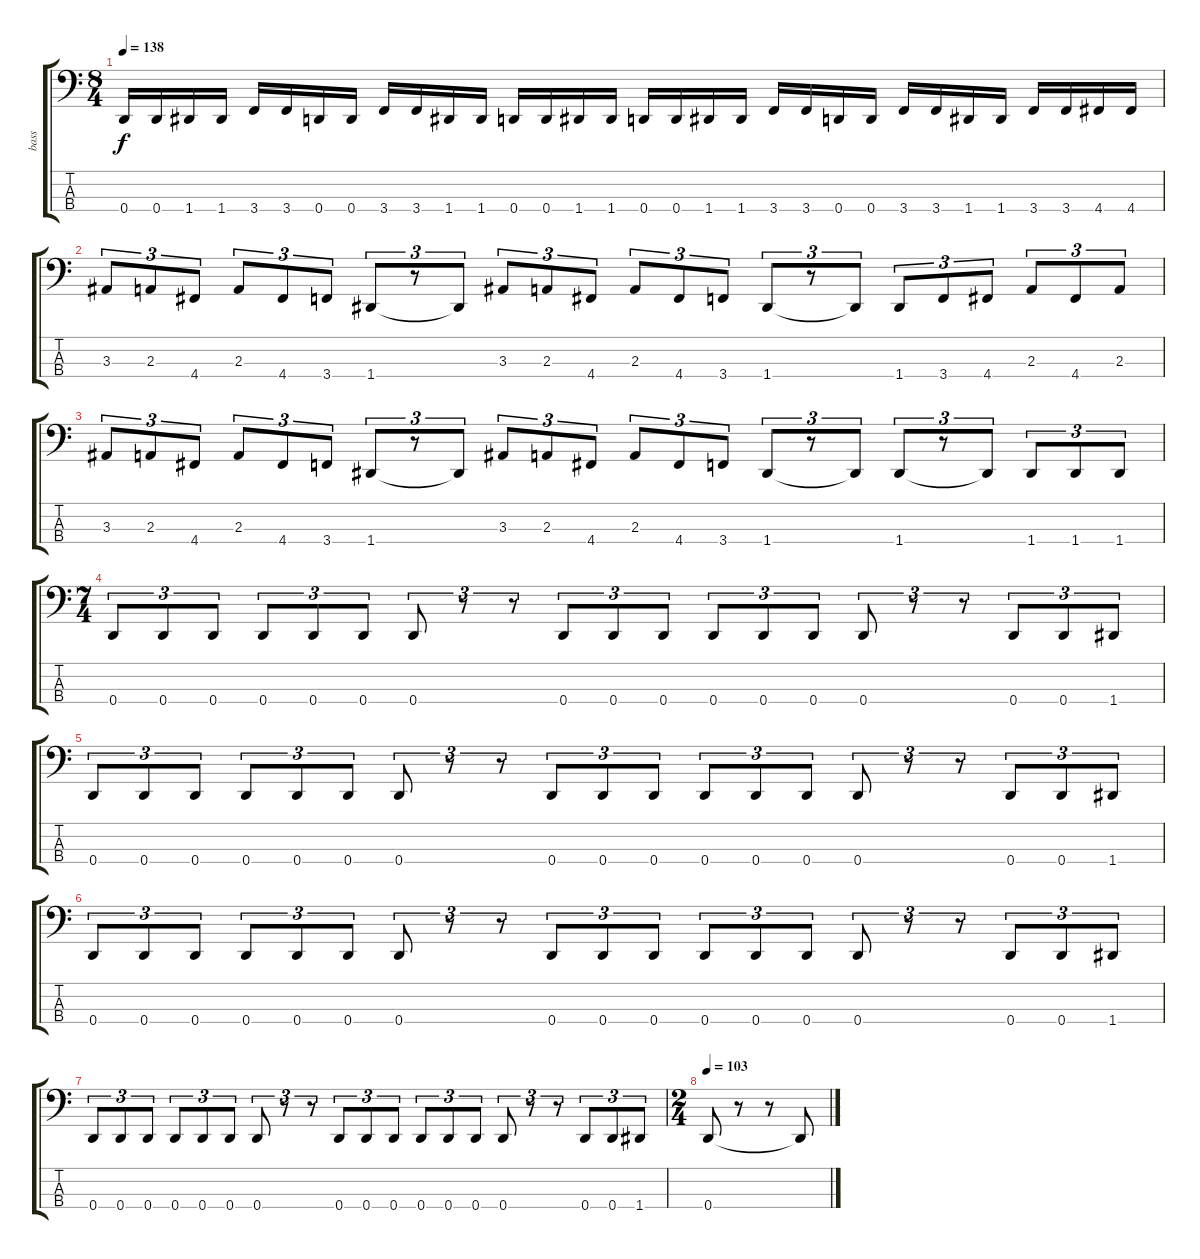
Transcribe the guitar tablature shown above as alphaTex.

\track ("bass" "bass") {instrument electricbasspick}
\staff {score tabs}
\tuning (F2 C2 G1 D1) {hide}
\ts (8 4)
\tempo 138
\clef f4
\ks c
0.4.16{dy f} 0.4.16 1.4.16 1.4.16 3.4.16 3.4.16 0.4.16 0.4.16 3.4.16 3.4.16 1.4.16 1.4.16 0.4.16 0.4.16 1.4.16 1.4.16 0.4.16 0.4.16 1.4.16 1.4.16 3.4.16 3.4.16 0.4.16 0.4.16 3.4.16 3.4.16 1.4.16 1.4.16 3.4.16 3.4.16 4.4.16 4.4.16 |
3.3.8{tu (3 2)} 2.3.8{tu (3 2)} 4.4.8{tu (3 2)} 2.3.8{tu (3 2)} 4.4.8{tu (3 2)} 3.4.8{tu (3 2)} 1.4.8{tu (3 2)} r.8{tu (3 2)} 1.4{t}.8{tu (3 2)} 3.3.8{tu (3 2)} 2.3.8{tu (3 2)} 4.4.8{tu (3 2)} 2.3.8{tu (3 2)} 4.4.8{tu (3 2)} 3.4.8{tu (3 2)} 1.4.8{tu (3 2)} r.8{tu (3 2)} 1.4{t}.8{tu (3 2)} 1.4.8{tu (3 2)} 3.4.8{tu (3 2)} 4.4.8{tu (3 2)} 2.3.8{tu (3 2)} 4.4.8{tu (3 2)} 2.3.8{tu (3 2)} |
3.3.8{tu (3 2)} 2.3.8{tu (3 2)} 4.4.8{tu (3 2)} 2.3.8{tu (3 2)} 4.4.8{tu (3 2)} 3.4.8{tu (3 2)} 1.4.8{tu (3 2)} r.8{tu (3 2)} 1.4{t}.8{tu (3 2)} 3.3.8{tu (3 2)} 2.3.8{tu (3 2)} 4.4.8{tu (3 2)} 2.3.8{tu (3 2)} 4.4.8{tu (3 2)} 3.4.8{tu (3 2)} 1.4.8{tu (3 2)} r.8{tu (3 2)} 1.4{t}.8{tu (3 2)} 1.4.8{tu (3 2)} r.8{tu (3 2)} 1.4{t}.8{tu (3 2)} 1.4.8{tu (3 2)} 1.4.8{tu (3 2)} 1.4.8{tu (3 2)} |
\ts (7 4)
0.4.8{tu (3 2)} 0.4.8{tu (3 2)} 0.4.8{tu (3 2)} 0.4.8{tu (3 2)} 0.4.8{tu (3 2)} 0.4.8{tu (3 2)} 0.4.8{tu (3 2)} r.8{tu (3 2)} r.8{tu (3 2)} 0.4.8{tu (3 2)} 0.4.8{tu (3 2)} 0.4.8{tu (3 2)} 0.4.8{tu (3 2)} 0.4.8{tu (3 2)} 0.4.8{tu (3 2)} 0.4.8{tu (3 2)} r.8{tu (3 2)} r.8{tu (3 2)} 0.4.8{tu (3 2)} 0.4.8{tu (3 2)} 1.4.8{tu (3 2)} |
0.4.8{tu (3 2)} 0.4.8{tu (3 2)} 0.4.8{tu (3 2)} 0.4.8{tu (3 2)} 0.4.8{tu (3 2)} 0.4.8{tu (3 2)} 0.4.8{tu (3 2)} r.8{tu (3 2)} r.8{tu (3 2)} 0.4.8{tu (3 2)} 0.4.8{tu (3 2)} 0.4.8{tu (3 2)} 0.4.8{tu (3 2)} 0.4.8{tu (3 2)} 0.4.8{tu (3 2)} 0.4.8{tu (3 2)} r.8{tu (3 2)} r.8{tu (3 2)} 0.4.8{tu (3 2)} 0.4.8{tu (3 2)} 1.4.8{tu (3 2)} |
0.4.8{tu (3 2)} 0.4.8{tu (3 2)} 0.4.8{tu (3 2)} 0.4.8{tu (3 2)} 0.4.8{tu (3 2)} 0.4.8{tu (3 2)} 0.4.8{tu (3 2)} r.8{tu (3 2)} r.8{tu (3 2)} 0.4.8{tu (3 2)} 0.4.8{tu (3 2)} 0.4.8{tu (3 2)} 0.4.8{tu (3 2)} 0.4.8{tu (3 2)} 0.4.8{tu (3 2)} 0.4.8{tu (3 2)} r.8{tu (3 2)} r.8{tu (3 2)} 0.4.8{tu (3 2)} 0.4.8{tu (3 2)} 1.4.8{tu (3 2)} |
0.4.8{tu (3 2)} 0.4.8{tu (3 2)} 0.4.8{tu (3 2)} 0.4.8{tu (3 2)} 0.4.8{tu (3 2)} 0.4.8{tu (3 2)} 0.4.8{tu (3 2)} r.8{tu (3 2)} r.8{tu (3 2)} 0.4.8{tu (3 2)} 0.4.8{tu (3 2)} 0.4.8{tu (3 2)} 0.4.8{tu (3 2)} 0.4.8{tu (3 2)} 0.4.8{tu (3 2)} 0.4.8{tu (3 2)} r.8{tu (3 2)} r.8{tu (3 2)} 0.4.8{tu (3 2)} 0.4.8{tu (3 2)} 1.4.8{tu (3 2)} |
\ts (2 4)
\tempo 103
0.4.8 r.8 r.8 0.4{t}.8
